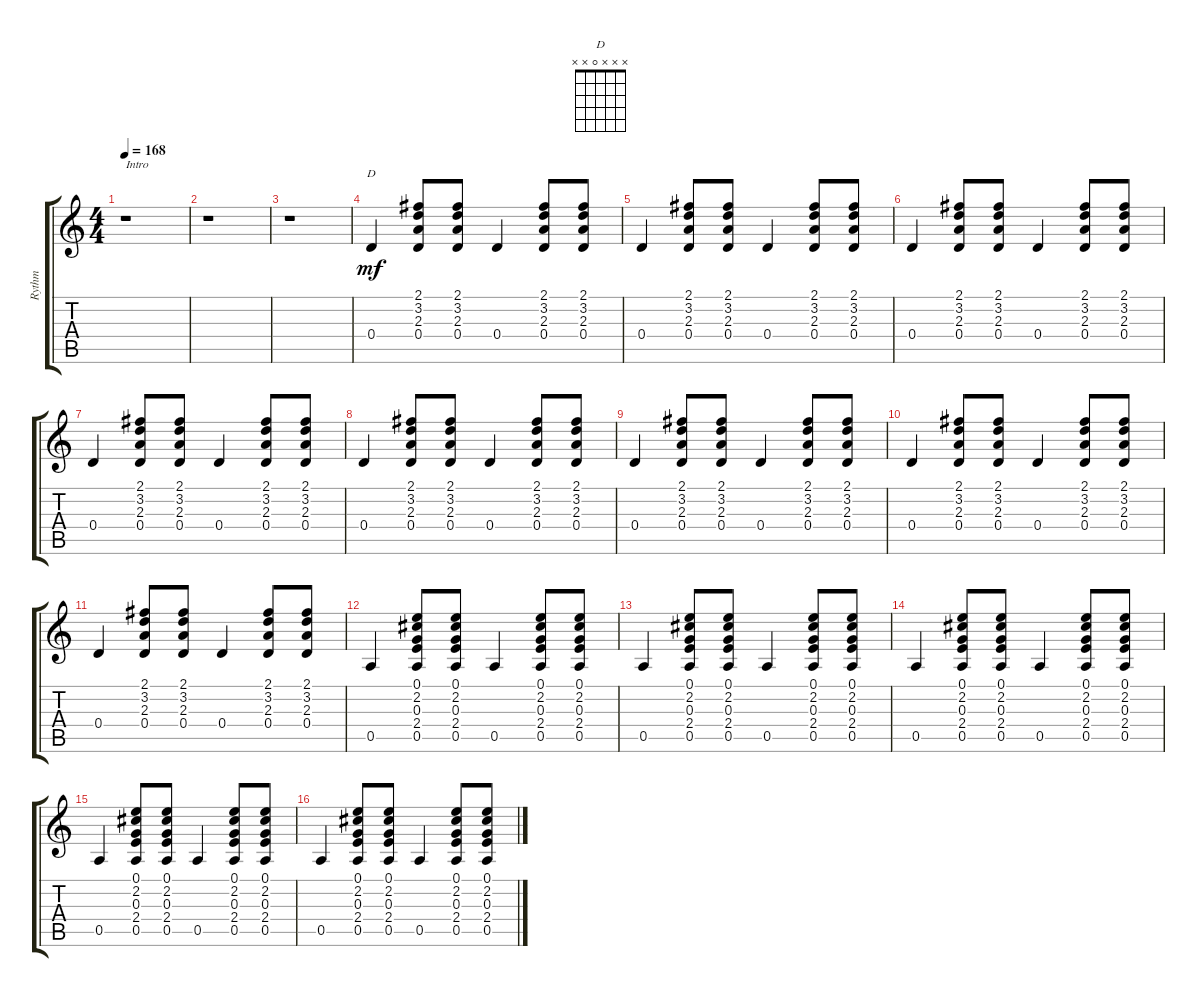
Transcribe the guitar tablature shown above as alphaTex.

\track ("Rythm" "Rythm") {instrument acousticguitarnylon}
\staff {score tabs}
\tuning (E4 B3 G3 D3 A2 E2) {hide}
\chord ("D" x x x 0 x x)
\ts (4 4)
\tempo 168
\clef g2
\ks c
r.1{txt "Intro" dy mf instrument acousticguitarnylon} |
r.1 |
r.1 |
0.4.4{ch "D"} (2.1 3.2 2.3 0.4).8 (2.1 3.2 2.3 0.4).8 0.4.4 (2.1 3.2 2.3 0.4).8 (2.1 3.2 2.3 0.4).8 |
0.4.4 (2.1 3.2 2.3 0.4).8 (2.1 3.2 2.3 0.4).8 0.4.4 (2.1 3.2 2.3 0.4).8 (2.1 3.2 2.3 0.4).8 |
0.4.4 (2.1 3.2 2.3 0.4).8 (2.1 3.2 2.3 0.4).8 0.4.4 (2.1 3.2 2.3 0.4).8 (2.1 3.2 2.3 0.4).8 |
0.4.4 (2.1 3.2 2.3 0.4).8 (2.1 3.2 2.3 0.4).8 0.4.4 (2.1 3.2 2.3 0.4).8 (2.1 3.2 2.3 0.4).8 |
0.4.4 (2.1 3.2 2.3 0.4).8 (2.1 3.2 2.3 0.4).8 0.4.4 (2.1 3.2 2.3 0.4).8 (2.1 3.2 2.3 0.4).8 |
0.4.4 (2.1 3.2 2.3 0.4).8 (2.1 3.2 2.3 0.4).8 0.4.4 (2.1 3.2 2.3 0.4).8 (2.1 3.2 2.3 0.4).8 |
0.4.4 (2.1 3.2 2.3 0.4).8 (2.1 3.2 2.3 0.4).8 0.4.4 (2.1 3.2 2.3 0.4).8 (2.1 3.2 2.3 0.4).8 |
0.4.4 (2.1 3.2 2.3 0.4).8 (2.1 3.2 2.3 0.4).8 0.4.4 (2.1 3.2 2.3 0.4).8 (2.1 3.2 2.3 0.4).8 |
0.5.4 (0.1 2.2 0.3 2.4 0.5).8 (0.1 2.2 0.3 2.4 0.5).8 0.5.4 (0.1 2.2 0.3 2.4 0.5).8 (0.1 2.2 0.3 2.4 0.5).8 |
0.5.4 (0.1 2.2 0.3 2.4 0.5).8 (0.1 2.2 0.3 2.4 0.5).8 0.5.4 (0.1 2.2 0.3 2.4 0.5).8 (0.1 2.2 0.3 2.4 0.5).8 |
0.5.4 (0.1 2.2 0.3 2.4 0.5).8 (0.1 2.2 0.3 2.4 0.5).8 0.5.4 (0.1 2.2 0.3 2.4 0.5).8 (0.1 2.2 0.3 2.4 0.5).8 |
0.5.4 (0.1 2.2 0.3 2.4 0.5).8 (0.1 2.2 0.3 2.4 0.5).8 0.5.4 (0.1 2.2 0.3 2.4 0.5).8 (0.1 2.2 0.3 2.4 0.5).8 |
0.5.4 (0.1 2.2 0.3 2.4 0.5).8 (0.1 2.2 0.3 2.4 0.5).8 0.5.4 (0.1 2.2 0.3 2.4 0.5).8 (0.1 2.2 0.3 2.4 0.5).8
